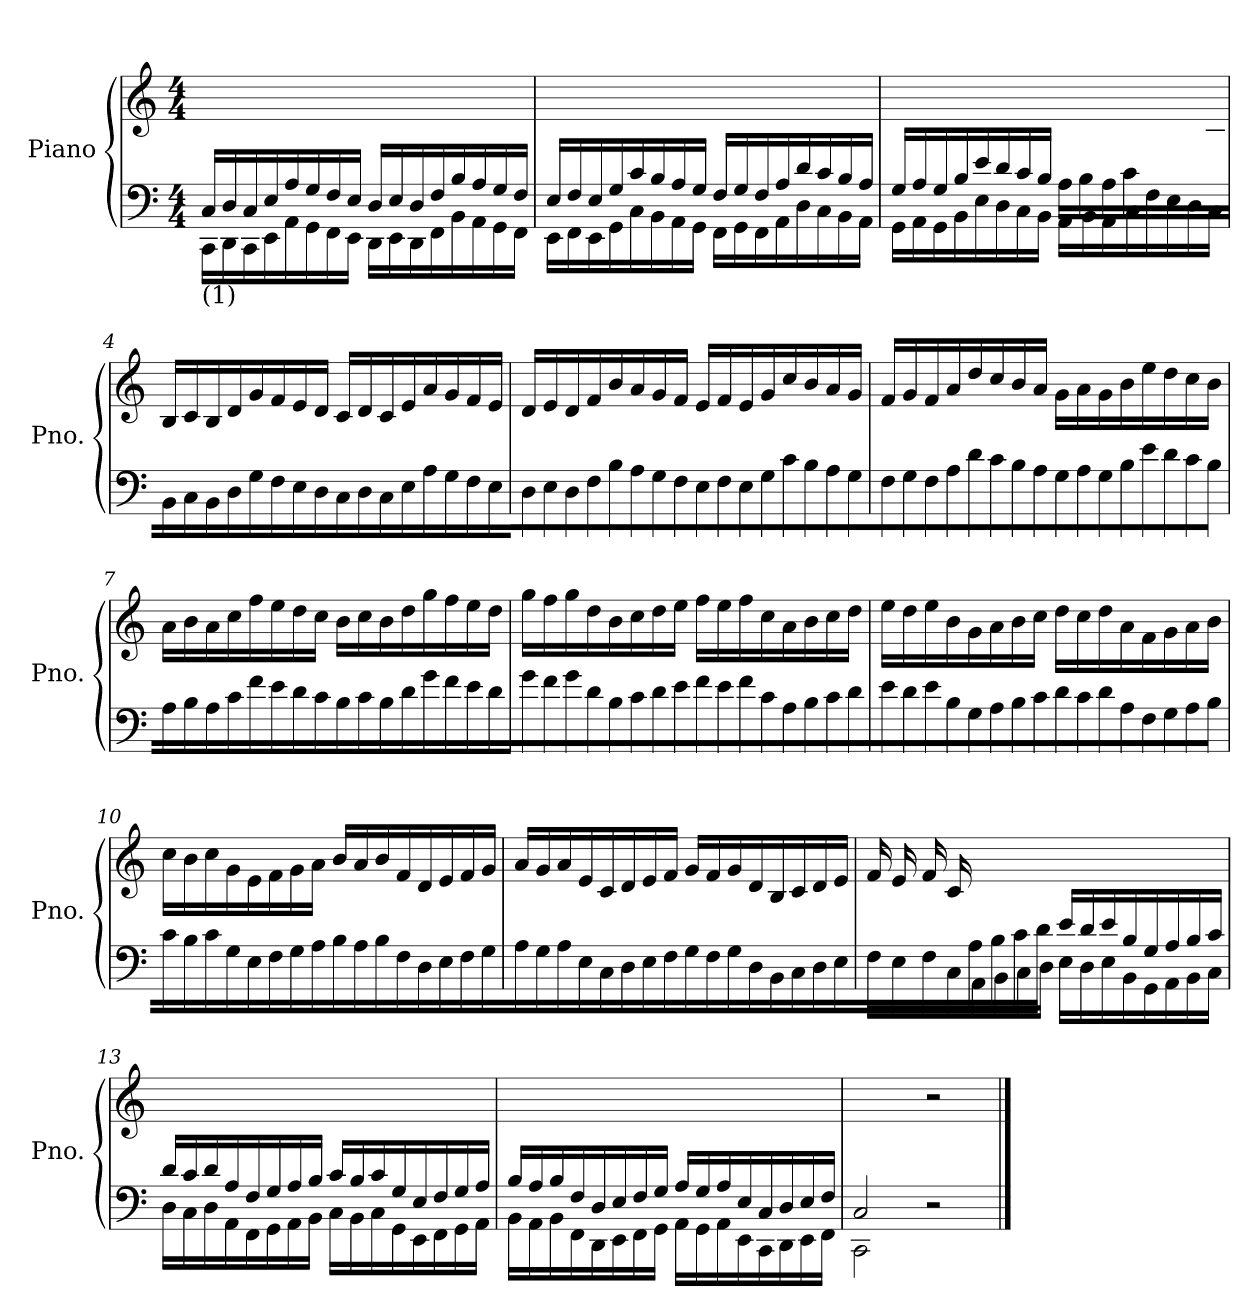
**kern	**kern
*part1	*part1
*staff2	*staff1
*I"Piano	*
*I'Pno.	*
*clefF4	*clefG2
*k[]	*k[]
*M4/4	*M4/4
=1	=1
*^	*
!LO:TX:b:t=(1)	!	!
16C/LL	16CC<\LL	1ryy
16D/	16DD<\	.
16C/	16CC<\	.
16E/	16EE<\	.
16A/	16AA<\	.
16G/	16GG\	.
16F/	16FF\	.
16E/JJ	16EE\JJ	.
16D/LL	16DD<\LL	.
16E/	16EE<\	.
16D/	16DD<\	.
16F/	16FF<\	.
16B/	16BB<\	.
16A/	16AA\	.
16G/	16GG\	.
16F/JJ	16FF\JJ	.
=2	=2	=2
16E/LL	16EE<\LL	1ryy
16F/	16FF\	.
16E/	16EE\	.
16G/	16GG\	.
16c/	16C\	.
16B/	16BB\	.
16A/	16AA\	.
16G/JJ	16GG\JJ	.
16F/LL	16FF<\LL	.
16G/	16GG\	.
16F/	16FF\	.
16A/	16AA\	.
16d/	16D\	.
16c/	16C\	.
16B/	16BB\	.
16A/JJ	16AA\JJ	.
!!LO:LB:g=z
=3	=3	=3
16G/LL	16GG<\LL	2.ryy
16A/	16AA\	.
16G/	16GG\	.
16B/	16BB\	.
16e/	16E\	.
16d/	16D\	.
16c/	16C\	.
16B/JJ	16BB\JJ	.
16A/LL	16AA<\LL	.
16B/	16BB\	.
16A/	16AA\	.
16c/	16C\	.
4ryy	16F\	16f/
.	16E\	16e/
.	16D\	16d/
.	16C\JJ	16c/JJ
*v	*v	*
=4	=4
16BB<\LL	16B/LL
16C\	16c/
16BB\	16B/
16D\	16d/
16G\	16g/
16F\	16f/
16E\	16e/
16D\JJ	16d/JJ
16C<\LL	16c/LL
16D\	16d/
16C\	16c/
16E\	16e/
16A\	16a/
16G\	16g/
16F\	16f/
16E\JJ	16e/JJ
!!LO:LB:g=z
=5	=5
16D<\LL	16d/LL
16E\	16e/
16D\	16d/
16F\	16f/
16B\	16b/
16A\	16a/
16G\	16g/
16F\JJ	16f/JJ
16E<\LL	16e/LL
16F\	16f/
16E\	16e/
16G\	16g/
16c\	16cc/
16B\	16b/
16A\	16a/
16G\JJ	16g/JJ
=6	=6
16F<\LL	16f/LL
16G\	16g/
16F\	16f/
16A\	16a/
16d\	16dd/
16c\	16cc/
16B\	16b/
16A\JJ	16a/JJ
16G<\LL	16g\LL
16A\	16a\
16G\	16g\
16B\	16b\
16e\	16ee\
16d\	16dd\
16c\	16cc\
16B\JJ	16b\JJ
!!LO:LB:g=z
=7	=7
16A<\LL	16a\LL
16B\	16b\
16A\	16a\
16c\	16cc\
16f\	16ff\
16e\	16ee\
16d\	16dd\
16c\JJ	16cc\JJ
16B<\LL	16b\LL
16c\	16cc\
16B\	16b\
16d\	16dd\
16g\	16gg\
16f\	16ff\
16e\	16ee\
16d\JJ	16dd\JJ
=8	=8
16g<\LL	16gg\LL
16f<\	16ff\
16g<\	16gg\
16d<\	16dd\
16B<\	16b\
16c\	16cc\
16d\	16dd\
16e\JJ	16ee\JJ
16f<\LL	16ff\LL
16e<\	16ee\
16f<\	16ff\
16c<\	16cc\
16A<\	16a\
16B\	16b\
16c\	16cc\
16d\JJ	16dd\JJ
!!LO:LB:g=z
=9	=9
16e<\LL	16ee\LL
16d\	16dd\
16e\	16ee\
16B\	16b\
16G\	16g\
16A\	16a\
16B\	16b\
16c\JJ	16cc\JJ
16d<\LL	16dd\LL
16c\	16cc\
16d\	16dd\
16A\	16a\
16F\	16f\
16G\	16g\
16A\	16a\
16B\JJ	16b\JJ
=10	=10
16c<\LL	16cc\LL
16B\	16b\
16c\	16cc\
16G\	16g\
16E\	16e\
16F\	16f\
16G\	16g\
16A\JJ	16a\JJ
16B<\LL	16b/LL
16A\	16a/
16B\	16b/
16F\	16f/
16D\	16d/
16E\	16e/
16F\	16f/
16G\JJ	16g/JJ
!!LO:PB:g=z
=11	=11
16A<\LL	16a/LL
16G\	16g/
16A\	16a/
16E\	16e/
16C\	16c/
16D\	16d/
16E\	16e/
16F\JJ	16f/JJ
16G<\LL	16g/LL
16F\	16f/
16G\	16g/
16D\	16d/
16BB\	16B/
16C\	16c/
16D\	16d/
16E\JJ	16e/JJ
=12	=12
*^	*
4ryy	16F<\LL	16f/LL
.	16E\	16e/
.	16F\	16f/
.	16C\	16c/
16A/	16AA\	2.ryy
16B/	16BB\	.
16c/	16C\	.
16d/JJ	16D\JJ	.
16e/LL	16E<\LL	.
16d/	16D\	.
16e/	16E\	.
16B/	16BB\	.
16G/	16GG\	.
16A/	16AA\	.
16B/	16BB\	.
16c/JJ	16C\JJ	.
!!LO:LB:g=z
=13	=13	=13
16d/LL	16D<\LL	1ryy
16c/	16C\	.
16d/	16D\	.
16A/	16AA\	.
16F/	16FF\	.
16G/	16GG\	.
16A/	16AA\	.
16B/JJ	16BB\JJ	.
16c/LL	16C<\LL	.
16B/	16BB\	.
16c/	16C\	.
16G/	16GG\	.
16E/	16EE\	.
16F/	16FF\	.
16G/	16GG\	.
16A/JJ	16AA\JJ	.
=14	=14	=14
16B/LL	16BB<\LL	1ryy
16A/	16AA\	.
16B/	16BB\	.
16F/	16FF\	.
16D/	16DD\	.
16E/	16EE\	.
16F/	16FF\	.
16G/JJ	16GG\JJ	.
16A/LL	16AA<\LL	.
16G/	16GG\	.
16A/	16AA\	.
16E/	16EE\	.
16C/	16CC\	.
16D/	16DD\	.
16E/	16EE\	.
16F/JJ	16FF\JJ	.
=15	=15	=15
2C/	2CC\	2ryy
2ryy	2r	2r
*v	*v	*
==	==
*-	*-
